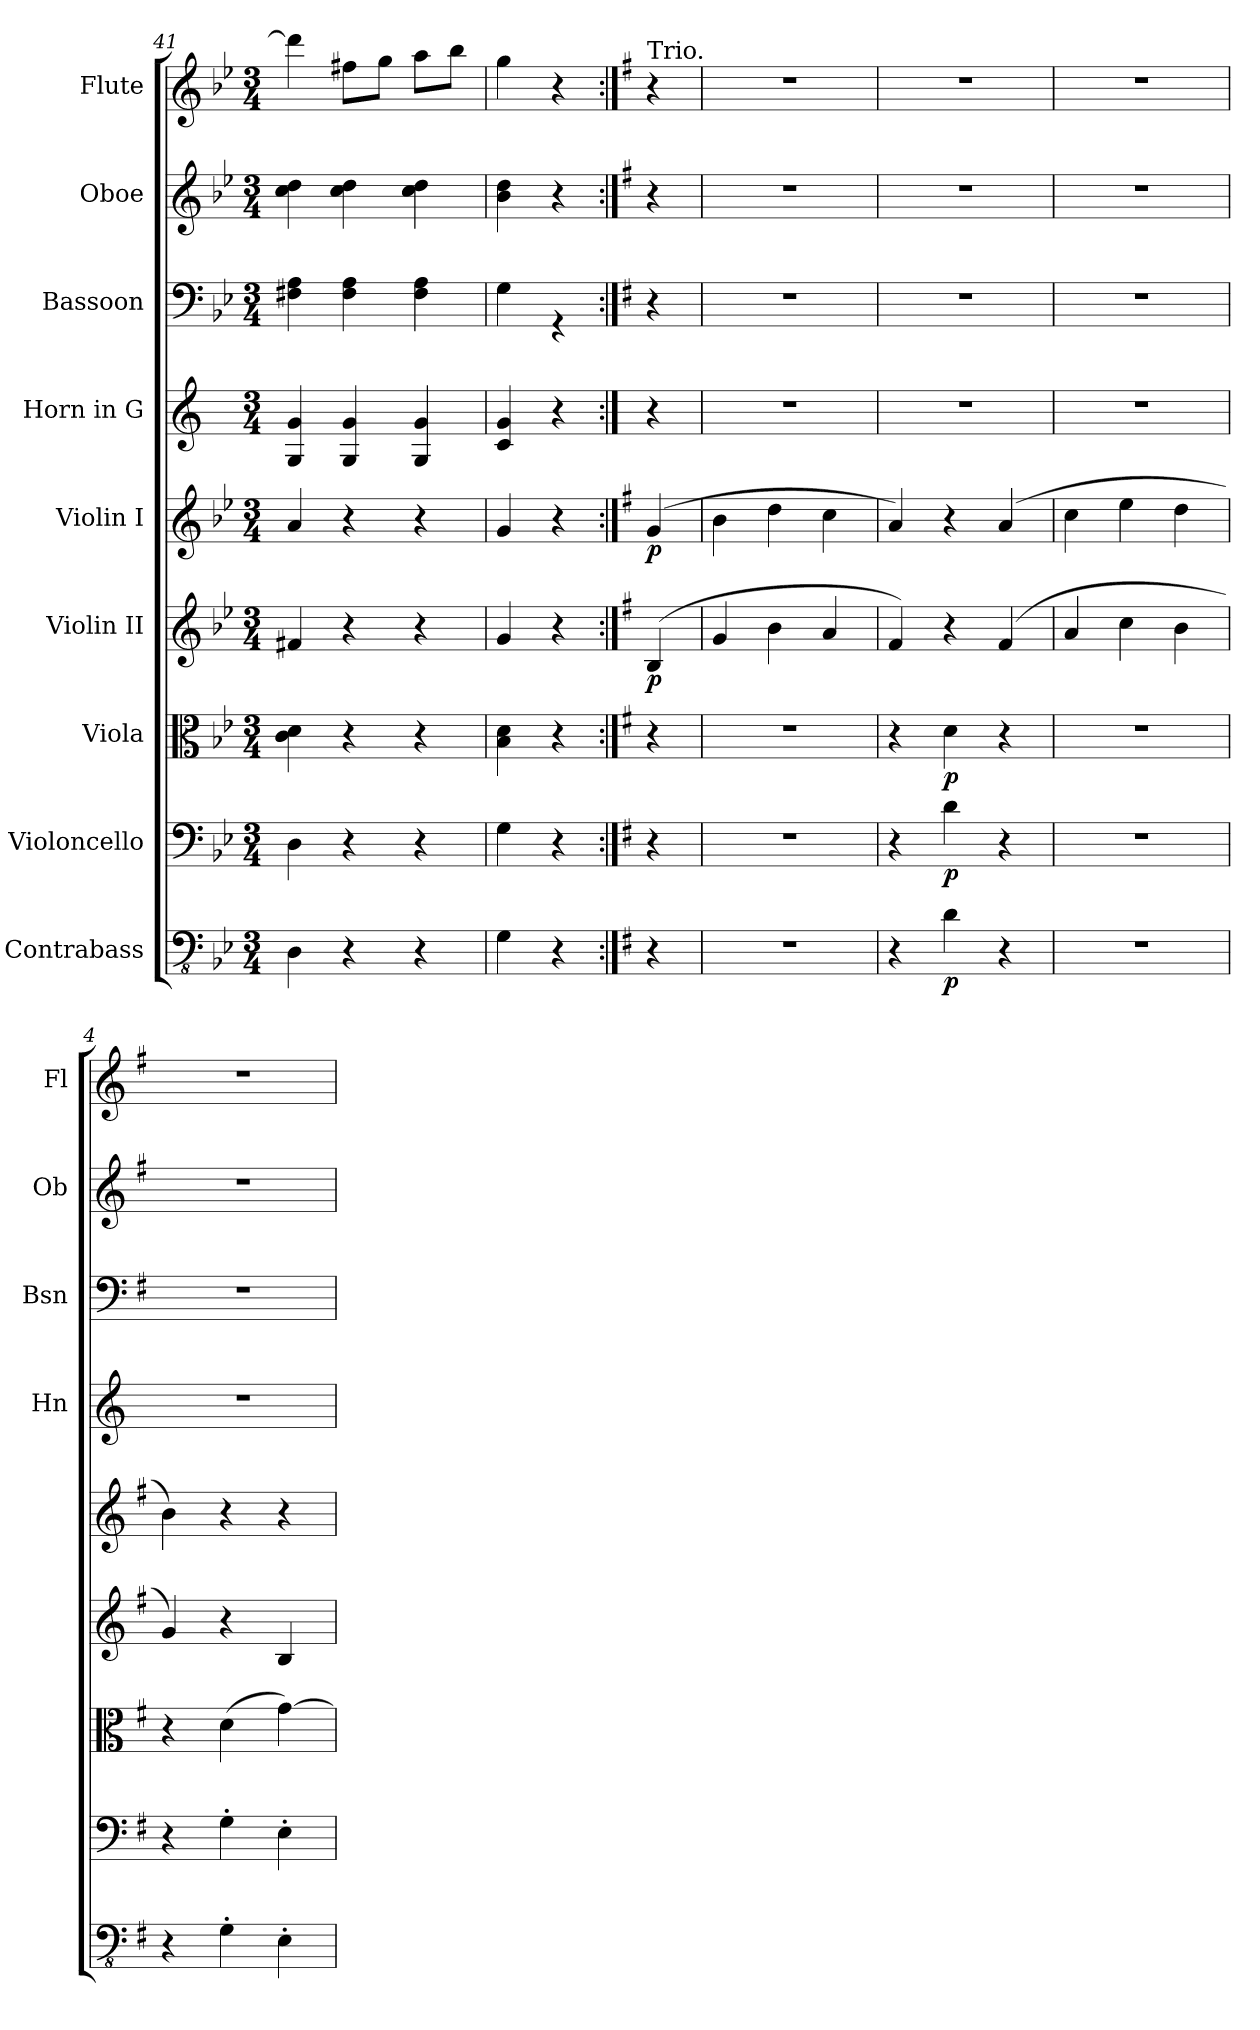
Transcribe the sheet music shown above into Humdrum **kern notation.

**kern	**dynam	**kern	**dynam	**kern	**dynam	**kern	**dynam	**kern	**dynam	**kern	**kern	**kern	**kern
*part9	*part9	*part8	*part8	*part7	*part7	*part6	*part6	*part5	*part5	*part4	*part3	*part2	*part1
*staff9	*staff9	*staff8	*staff8	*staff7	*staff7	*staff6	*staff6	*staff5	*staff5	*staff4	*staff3	*staff2	*staff1
*I"Contrabass	*	*I"Violoncello	*	*I"Viola	*	*I"Violin II	*	*I"Violin I	*	*I"Horn in G	*I"Bassoon	*I"Oboe	*I"Flute
*	*	*	*	*	*	*	*	*	*	*I'Hn	*I'Bsn	*I'Ob	*I'Fl
*clefFv4	*	*clefF4	*	*clefC3	*	*clefG2	*	*clefG2	*	*clefG2	*clefF4	*clefG2	*clefG2
*	*	*	*	*	*	*	*	*	*	*ITrd3c5	*	*	*
*k[b-e-]	*	*k[b-e-]	*	*k[b-e-]	*	*k[b-e-]	*	*k[b-e-]	*	*k[f#]	*k[b-e-]	*k[b-e-]	*k[b-e-]
*M3/4	*	*M3/4	*	*M3/4	*	*M3/4	*	*M3/4	*	*M3/4	*M3/4	*M3/4	*M3/4
=41	=41	=41	=41	=41	=41	=41	=41	=41	=41	=41	=41	=41	=41
4DD\	.	4D\	.	4c\ 4d\	.	4f#X/	.	4a/	.	4D/ 4d/	4F#X\ 4A\	4cc\ 4dd\	4ddd\]
4r	.	4r	.	4r	.	4r	.	4r	.	4D/ 4d/	4F#\ 4A\	4cc\ 4dd\	8ff#X\L
.	.	.	.	.	.	.	.	.	.	.	.	.	8gg\J
4r	.	4r	.	4r	.	4r	.	4r	.	4D/ 4d/	4F#\ 4A\	4cc\ 4dd\	8aa\L
.	.	.	.	.	.	.	.	.	.	.	.	.	8bb-\J
=41X2	=41X2	=41X2	=41X2	=41X2	=41X2	=41X2	=41X2	=41X2	=41X2	=41X2	=41X2	=41X2	=41X2
4GG\	.	4G\	.	4B-\ 4d\	.	4g/	.	4g/	.	4G/ 4d/	4G\	4b-\ 4dd\	4gg\
4r	.	4r	.	4r	.	4r	.	4r	.	4r	4rGG	4r	4r
!!LO:PB:g=z
=:|!	=:|!	=:|!	=:|!	=:|!	=:|!	=:|!	=:|!	=:|!	=:|!	=:|!	=:|!	=:|!	=:|!
*k[f#]	*	*k[f#]	*	*k[f#]	*	*k[f#]	*	*k[f#]	*	*k[f#]	*k[f#]	*k[f#]	*k[f#]
!	!	!	!	!	!	!	!	!	!	!	!	!	!LO:TX:a:t=Trio.
!	!	!	!	!	!	!	!LO:DY:b	!	!LO:DY:b	!	!	!	!
4r	.	4r	.	4r	.	(>4B/	p	(>4g/	p	4r	4r	4r	4r
=1	=1	=1	=1	=1	=1	=1	=1	=1	=1	=1	=1	=1	=1
2.r	.	2.r	.	2.r	.	4g/	.	4b\	.	2.r	2.r	2.r	2.r
.	.	.	.	.	.	4b\	.	4dd\	.	.	.	.	.
.	.	.	.	.	.	4a/	.	4cc\	.	.	.	.	.
=2	=2	=2	=2	=2	=2	=2	=2	=2	=2	=2	=2	=2	=2
4r	.	4r	.	4r	.	4f#/)	.	4a/)	.	2.r	2.r	2.r	2.r
!	!LO:DY:b	!	!LO:DY:b	!	!LO:DY:b	!	!	!	!	!	!	!	!
4D\	p	4d\	p	4d\	p	4r	.	4r	.	.	.	.	.
4r	.	4r	.	4r	.	(>4f#/	.	(>4a/	.	.	.	.	.
=3	=3	=3	=3	=3	=3	=3	=3	=3	=3	=3	=3	=3	=3
2.r	.	2.r	.	2.r	.	4a/	.	4cc\	.	2.r	2.r	2.r	2.r
.	.	.	.	.	.	4cc\	.	4ee\	.	.	.	.	.
.	.	.	.	.	.	4b\	.	4dd\	.	.	.	.	.
=4	=4	=4	=4	=4	=4	=4	=4	=4	=4	=4	=4	=4	=4
4r	.	4r	.	4r	.	4g/)	.	4b\)	.	2.r	2.r	2.r	2.r
4GG'\	.	4G'\	.	(>4d\	.	4r	.	4r	.	.	.	.	.
4EE'\	.	4E'\	.	[4g\)	.	4B/	.	4r	.	.	.	.	.
=	=	=	=	=	=	=	=	=	=	=	=	=	=
*-	*-	*-	*-	*-	*-	*-	*-	*-	*-	*-	*-	*-	*-
